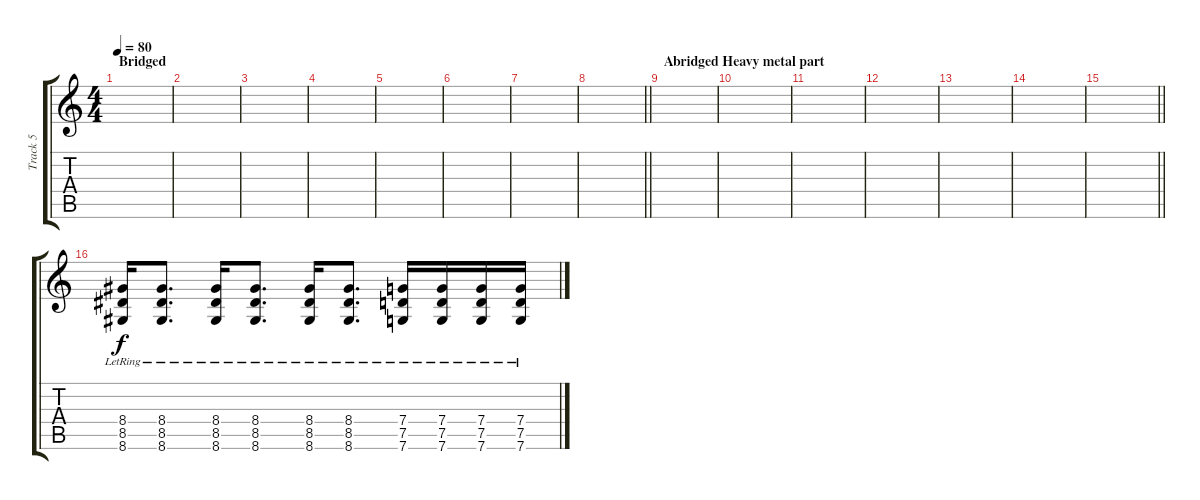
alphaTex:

\track ("Track 5" "Track 5") {instrument distortionguitar}
\staff {score tabs}
\tuning (D4 A3 F3 C3 G2 C2) {hide}
\ts (4 4)
\section ("" "Bridged")
\tempo 80
\clef g2
\ks c
|
|
|
|
|
|
|
\barLineRight lightlight
|
\section ("" "Abridged Heavy metal part")
|
|
|
|
|
|
\barLineRight lightlight
|
(8.4{lr} 8.5{lr} 8.6{lr}).16 (8.4{lr} 8.5{lr} 8.6{lr}).8{d} (8.4{lr} 8.5{lr} 8.6{lr}).16 (8.4{lr} 8.5{lr} 8.6{lr}).8{d} (8.4{lr} 8.5{lr} 8.6{lr}).16 (8.4{lr} 8.5{lr} 8.6{lr}).8{d} (7.4{lr} 7.5{lr} 7.6{lr}).16 (7.4{lr} 7.5{lr} 7.6{lr}).16 (7.4{lr} 7.5{lr} 7.6{lr}).16 (7.4{lr} 7.5{lr} 7.6{lr}).16
